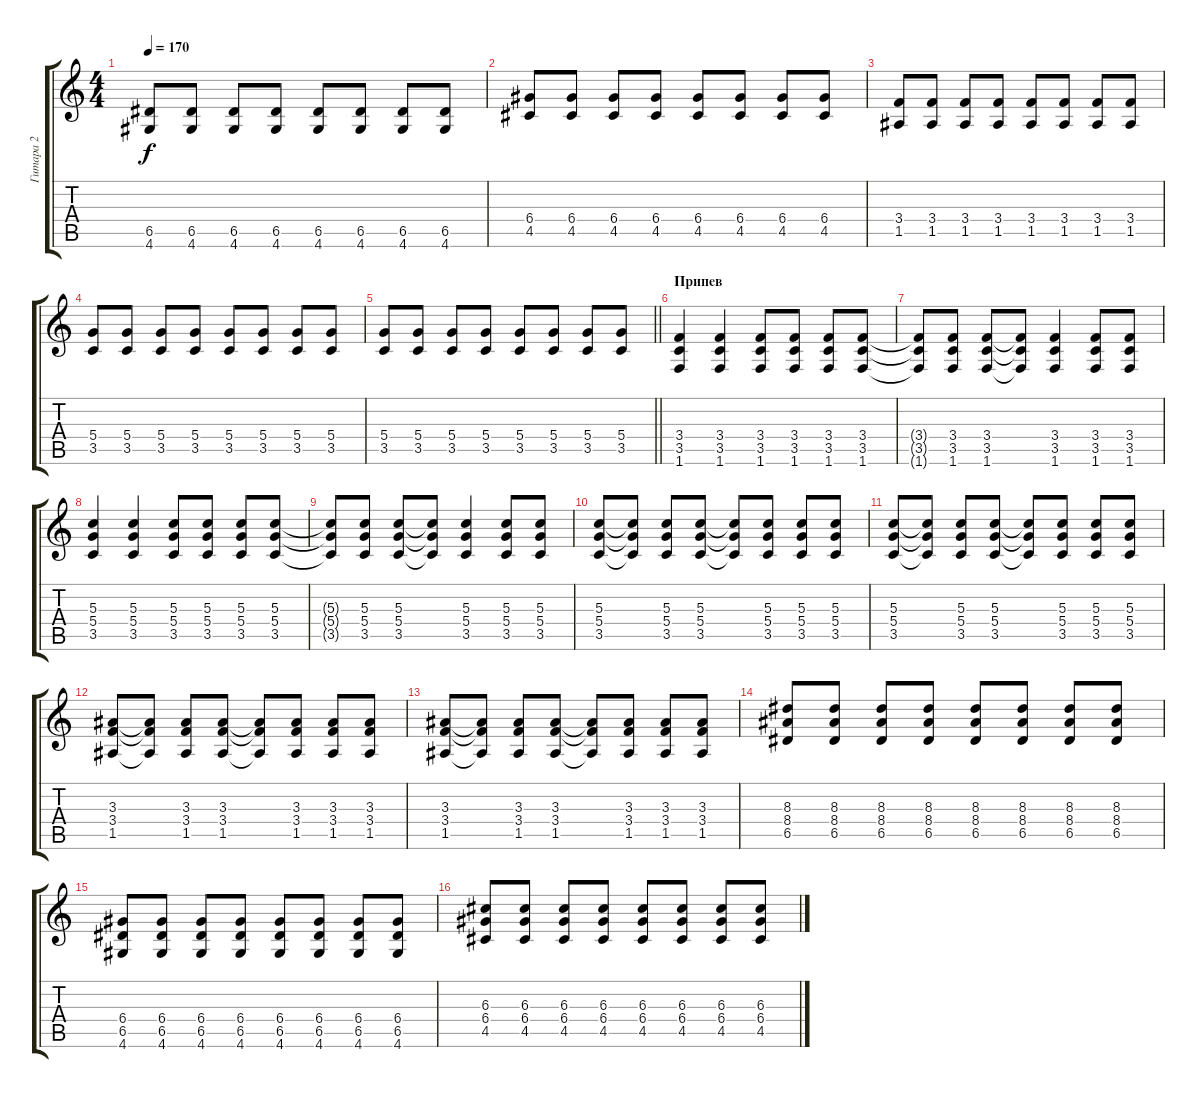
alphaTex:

\track ("Гитара 2" "Гитара 2") {instrument overdrivenguitar}
\staff {score tabs}
\tuning (E4 B3 G3 D3 A2 E2) {hide}
\ts (4 4)
\tempo 170
\clef g2
\ks c
(6.5 4.6).8{dy f} (6.5 4.6).8 (6.5 4.6).8 (6.5 4.6).8 (6.5 4.6).8 (6.5 4.6).8 (6.5 4.6).8 (6.5 4.6).8 |
(6.4 4.5).8 (6.4 4.5).8 (6.4 4.5).8 (6.4 4.5).8 (6.4 4.5).8 (6.4 4.5).8 (6.4 4.5).8 (6.4 4.5).8 |
(3.4 1.5).8 (3.4 1.5).8 (3.4 1.5).8 (3.4 1.5).8 (3.4 1.5).8 (3.4 1.5).8 (3.4 1.5).8 (3.4 1.5).8 |
(5.4 3.5).8 (5.4 3.5).8 (5.4 3.5).8 (5.4 3.5).8 (5.4 3.5).8 (5.4 3.5).8 (5.4 3.5).8 (5.4 3.5).8 |
\barLineRight lightlight
(5.4 3.5).8 (5.4 3.5).8 (5.4 3.5).8 (5.4 3.5).8 (5.4 3.5).8 (5.4 3.5).8 (5.4 3.5).8 (5.4 3.5).8 |
\section ("" "Припев")
(3.4 3.5 1.6).4 (3.4 3.5 1.6).4 (3.4 3.5 1.6).8 (3.4 3.5 1.6).8 (3.4 3.5 1.6).8 (3.4 3.5 1.6).8 |
(3.4{t} 3.5{t} 1.6{t}).8 (3.4 3.5 1.6).8 (3.4 3.5 1.6).8 (3.4{t} 3.5{t} 1.6{t}).8 (3.4 3.5 1.6).4 (3.4 3.5 1.6).8 (3.4 3.5 1.6).8 |
(5.3 5.4 3.5).4 (5.3 5.4 3.5).4 (5.3 5.4 3.5).8 (5.3 5.4 3.5).8 (5.3 5.4 3.5).8 (5.3 5.4 3.5).8 |
(5.3{t} 5.4{t} 3.5{t}).8 (5.3 5.4 3.5).8 (5.3 5.4 3.5).8 (5.3{t} 5.4{t} 3.5{t}).8 (5.3 5.4 3.5).4 (5.3 5.4 3.5).8 (5.3 5.4 3.5).8 |
(5.3 5.4 3.5).8 (5.3{t} 5.4{t} 3.5{t}).8 (5.3 5.4 3.5).8 (5.3 5.4 3.5).8 (5.3{t} 5.4{t} 3.5{t}).8 (5.3 5.4 3.5).8 (5.3 5.4 3.5).8 (5.3 5.4 3.5).8 |
(5.3 5.4 3.5).8 (5.3{t} 5.4{t} 3.5{t}).8 (5.3 5.4 3.5).8 (5.3 5.4 3.5).8 (5.3{t} 5.4{t} 3.5{t}).8 (5.3 5.4 3.5).8 (5.3 5.4 3.5).8 (5.3 5.4 3.5).8 |
(3.3 3.4 1.5).8 (3.3{t} 3.4{t} 1.5{t}).8 (3.3 3.4 1.5).8 (3.3 3.4 1.5).8 (3.3{t} 3.4{t} 1.5{t}).8 (3.3 3.4 1.5).8 (3.3 3.4 1.5).8 (3.3 3.4 1.5).8 |
(3.3 3.4 1.5).8 (3.3{t} 3.4{t} 1.5{t}).8 (3.3 3.4 1.5).8 (3.3 3.4 1.5).8 (3.3{t} 3.4{t} 1.5{t}).8 (3.3 3.4 1.5).8 (3.3 3.4 1.5).8 (3.3 3.4 1.5).8 |
(8.3 8.4 6.5).8 (8.3 8.4 6.5).8 (8.3 8.4 6.5).8 (8.3 8.4 6.5).8 (8.3 8.4 6.5).8 (8.3 8.4 6.5).8 (8.3 8.4 6.5).8 (8.3 8.4 6.5).8 |
(6.4 6.5 4.6).8 (6.4 6.5 4.6).8 (6.4 6.5 4.6).8 (6.4 6.5 4.6).8 (6.4 6.5 4.6).8 (6.4 6.5 4.6).8 (6.4 6.5 4.6).8 (6.4 6.5 4.6).8 |
(6.3 6.4 4.5).8 (6.3 6.4 4.5).8 (6.3 6.4 4.5).8 (6.3 6.4 4.5).8 (6.3 6.4 4.5).8 (6.3 6.4 4.5).8 (6.3 6.4 4.5).8 (6.3 6.4 4.5).8
